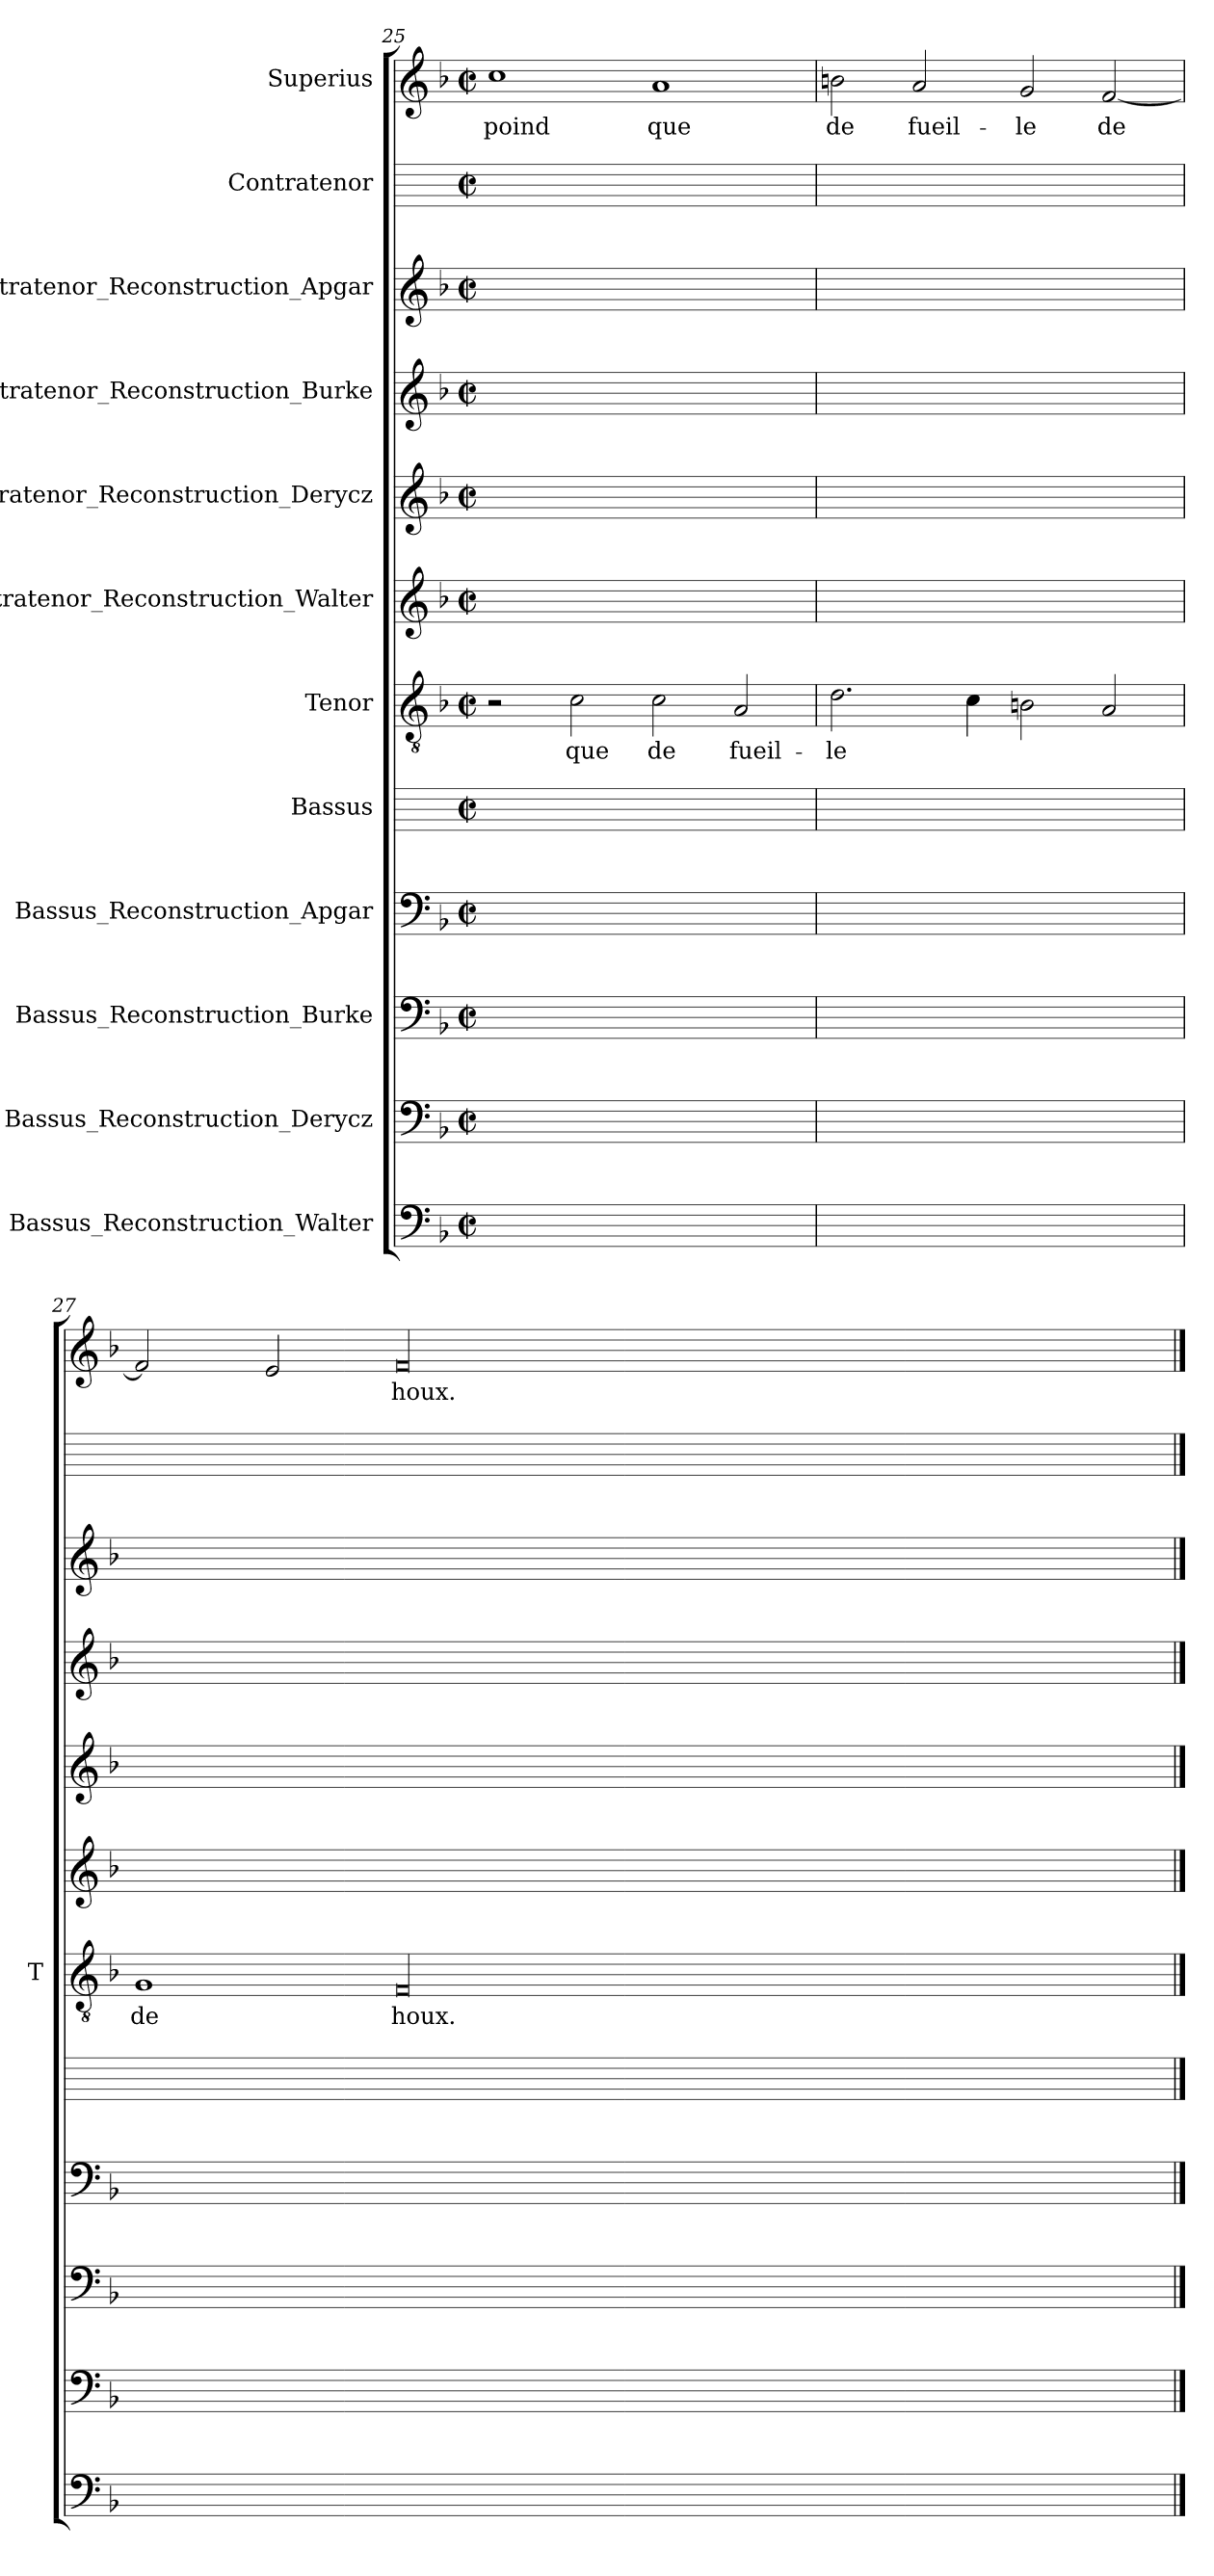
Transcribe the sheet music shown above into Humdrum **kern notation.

**kern	**kern	**kern	**kern	**kern	**kern	**text	**kern	**kern	**kern	**kern	**kern	**kern	**text
*part12	*part11	*part10	*part9	*part8	*part7	*part7	*part6	*part5	*part4	*part3	*part2	*part1	*part1
*staff12	*staff11	*staff10	*staff9	*staff8	*staff7	*staff7	*staff6	*staff5	*staff4	*staff3	*staff2	*staff1	*staff1
*I"Bassus_Reconstruction_Walter	*I"Bassus_Reconstruction_Derycz	*I"Bassus_Reconstruction_Burke	*I"Bassus_Reconstruction_Apgar	*I"Bassus	*I"Tenor	*	*I"Contratenor_Reconstruction_Walter	*I"Contratenor_Reconstruction_Derycz	*I"Contratenor_Reconstruction_Burke	*I"Contratenor_Reconstruction_Apgar	*I"Contratenor	*I"Superius	*
*	*	*	*	*	*I'T	*	*	*	*	*	*	*	*
!!LO:PB:g=z
*clefF4	*clefF4	*clefF4	*clefF4	*	*clefGv2	*	*clefG2	*clefG2	*clefG2	*clefG2	*	*clefG2	*
*k[b-]	*k[b-]	*k[b-]	*k[b-]	*	*k[b-]	*	*k[b-]	*k[b-]	*k[b-]	*k[b-]	*	*k[b-]	*
*F:	*F:	*F:	*F:	*	*F:	*	*F:	*F:	*F:	*F:	*	*F:	*
*M2/2	*M2/2	*M2/2	*M2/2	*M2/2	*M2/2	*	*M2/2	*M2/2	*M2/2	*M2/2	*M2/2	*M2/2	*
*met(c|)	*met(c|)	*met(c|)	*met(c|)	*met(c|)	*met(c|)	*	*met(c|)	*met(c|)	*met(c|)	*met(c|)	*met(c|)	*met(c|)	*
=25	=25	=25	=25	=25	=25	=25	=25	=25	=25	=25	=25	=25	=25
1ryy	1ryy	1ryy	1ryy	1ryy	2r	.	1ryy	1ryy	1ryy	1ryy	1ryy	1cc	-poind
.	.	.	.	.	2c	-que	.	.	.	.	.	.	.
1ryy	1ryy	1ryy	1ryy	1ryy	2c	-de	1ryy	1ryy	1ryy	1ryy	1ryy	1a	-que
.	.	.	.	.	2A	fueil-	.	.	.	.	.	.	.
=26	=26	=26	=26	=26	=26	=26	=26	=26	=26	=26	=26	=26	=26
1ryy	1ryy	1ryy	1ryy	1ryy	2.d	-le	1ryy	1ryy	1ryy	1ryy	1ryy	2bn	-de
.	.	.	.	.	.	.	.	.	.	.	.	2a	fueil-
.	.	.	.	.	4c	.	.	.	.	.	.	.	.
1ryy	1ryy	1ryy	1ryy	1ryy	2Bn	.	1ryy	1ryy	1ryy	1ryy	1ryy	2g	-le
.	.	.	.	.	2A	.	.	.	.	.	.	[2f	-de
=27	=27	=27	=27	=27	=27	=27	=27	=27	=27	=27	=27	=27	=27
1ryy	1ryy	1ryy	1ryy	1ryy	1G	-de	1ryy	1ryy	1ryy	1ryy	1ryy	2f]	.
.	.	.	.	.	.	.	.	.	.	.	.	2e	.
1ryy	1ryy	1ryy	1ryy	1ryy	00F	-houx.	1ryy	1ryy	1ryy	1ryy	1ryy	00f	-houx.
00ryy	00ryy	00ryy	00ryy	00ryy	.	.	00ryy	00ryy	00ryy	00ryy	00ryy	.	.
.	.	.	.	.	1ryy	.	.	.	.	.	.	1ryy	.
==	==	==	==	==	==	==	==	==	==	==	==	==	==
*-	*-	*-	*-	*-	*-	*-	*-	*-	*-	*-	*-	*-	*-
